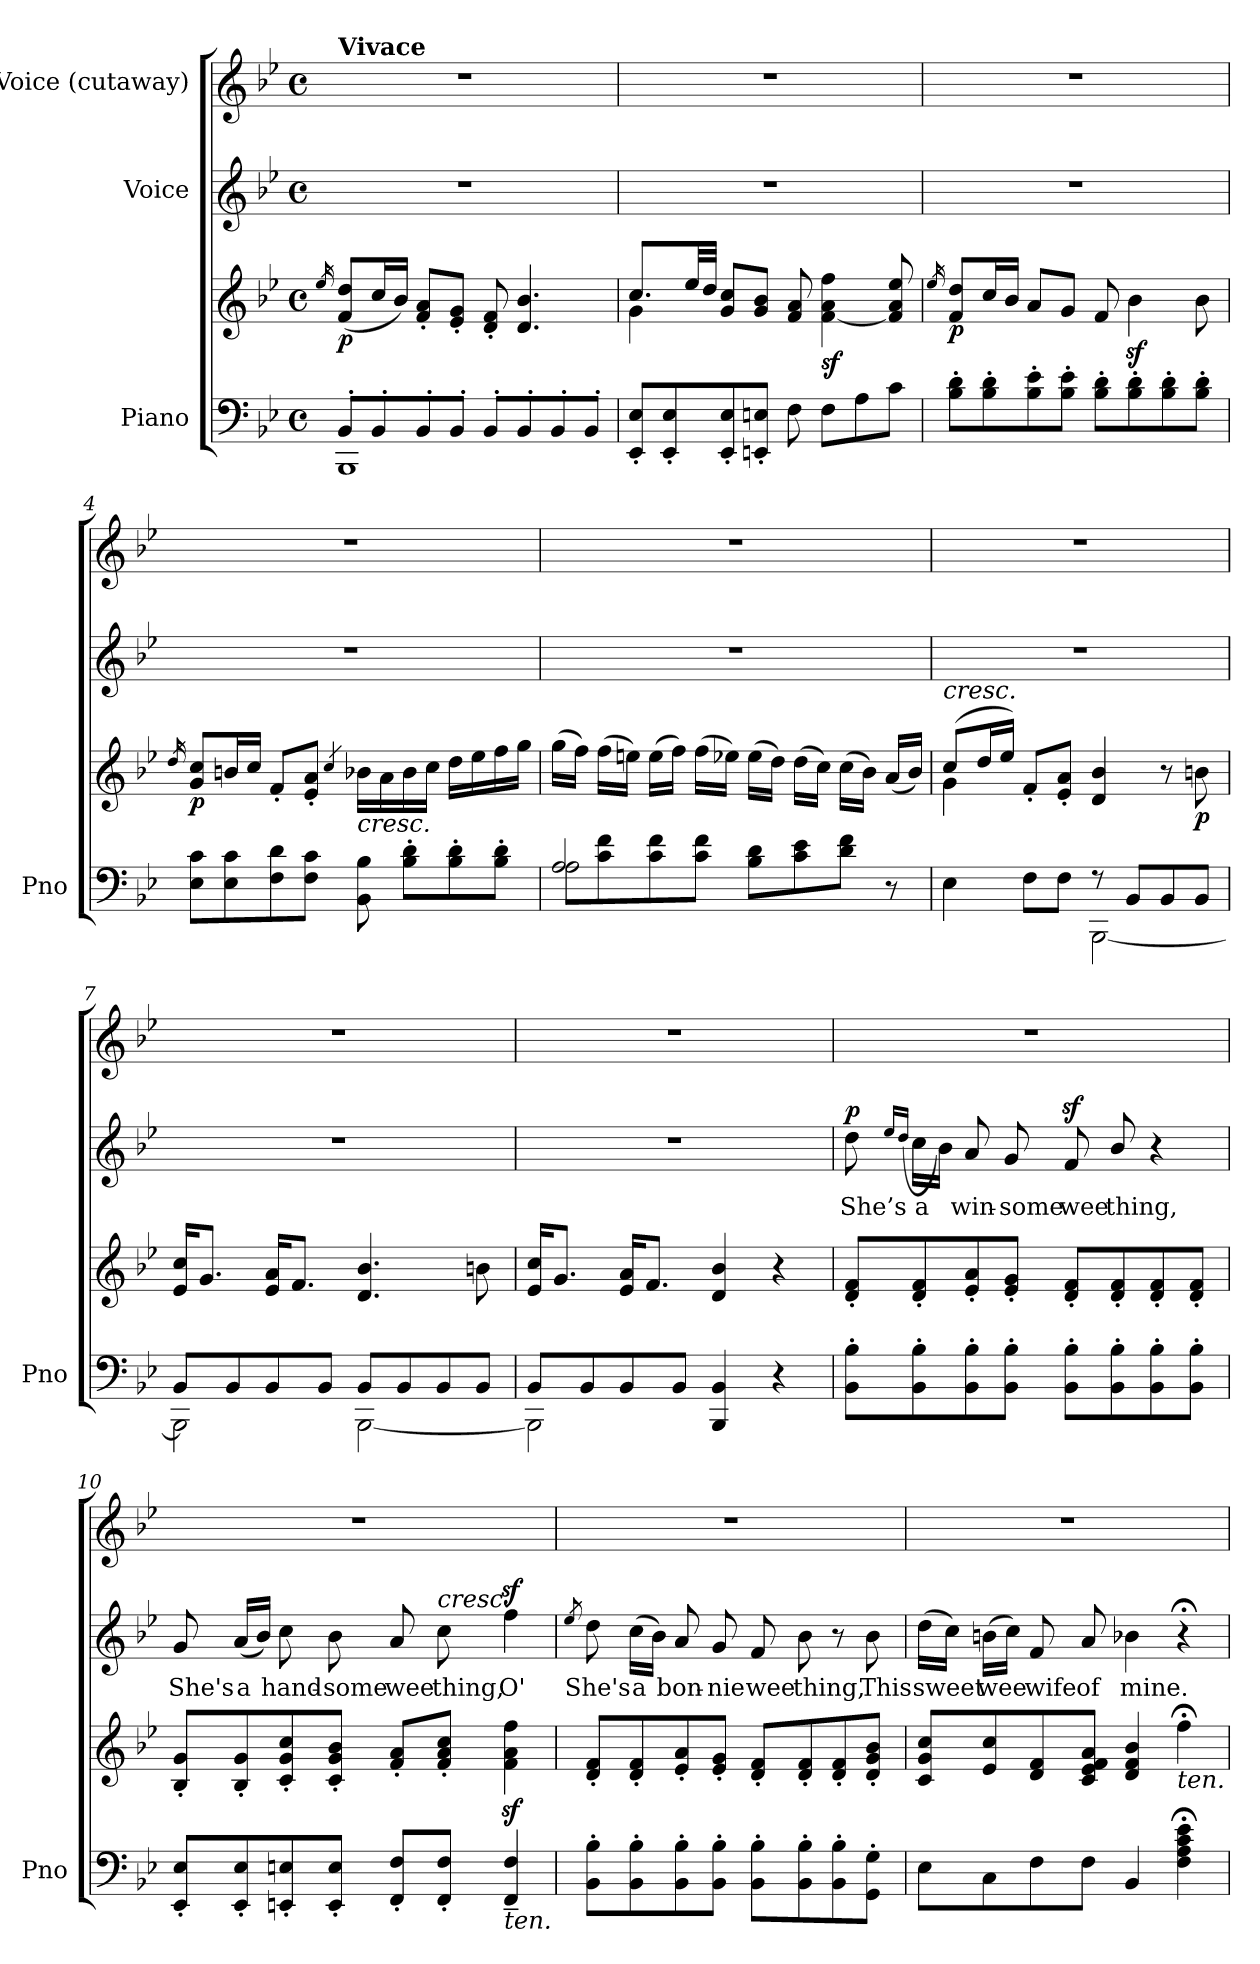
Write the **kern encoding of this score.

**kern	**kern	**dynam	**kern	**text	**dynam	**kern
*part3	*part3	*part3	*part2	*part2	*part2	*part1
*staff4	*staff3	*staff3/4	*staff2	*staff2	*staff2	*staff1
*I"Piano	*	*	*I"Voice	*	*	*I"Voice (cutaway)
*I'Pno	*	*	*	*	*	*
*	*	*	*	*	*	*stria5
*clefF4	*clefG2	*	*clefG2	*	*	*clefG2
*k[b-e-]	*k[b-e-]	*	*k[b-e-]	*	*	*k[b-e-]
*M4/4	*M4/4	*	*M4/4	*	*	*M4/4
*met(c)	*met(c)	*	*met(c)	*	*	*met(c)
=1	=1	=1	=1	=1	=1	=1
.	16qee-/	.	.	.	.	.
*^	*	*	*	*	*	*
!	!	!	!	!	!	!	!LO:TX:a:B:t=Vivace
!	!	!	!LO:DY:b	!	!	!	!
8BB-'/L	1BBB-	(8f/ 8dd/L	p	1r	.	.	1r
8BB-'/	.	16cc/L	.	.	.	.	.
.	.	16b-/JJ)	.	.	.	.	.
8BB-'/	.	8f/' 8a/'L	.	.	.	.	.
8BB-'/J	.	8e-/' 8g/'J	.	.	.	.	.
8BB-'/L	.	8d/' 8f/'	.	.	.	.	.
8BB-'/	.	4.d/ 4.b-/	.	.	.	.	.
8BB-'/	.	.	.	.	.	.	.
8BB-'/J	.	.	.	.	.	.	.
*v	*v	*	*	*	*	*	*
=2	=2	=2	=2	=2	=2	=2
*	*^	*	*	*	*	*
8EE-/' 8E-/'L	8.cc/L	4g\	.	1r	.	.	1r
8EE-/' 8E-/'	.	.	.	.	.	.	.
.	32ee-/LL	.	.	.	.	.	.
.	32dd/JJJ	.	.	.	.	.	.
8EE-/' 8E-/'	8g/ 8cc/L	2.ryy	.	.	.	.	.
8EEn/' 8En/'J	8g/ 8b-/J	.	.	.	.	.	.
8F\	8f/ 8a/	.	.	.	.	.	.
!	!	!	!LO:DY:b	!	!	!	!
8F\L	[4f\ 4a\ 4ff\	.	sf	.	.	.	.
8A\	.	.	.	.	.	.	.
8c\J	8f/] 8a/ 8ee-/	.	.	.	.	.	.
*	*v	*v	*	*	*	*	*
!!LO:LB:g=z
=3	=3	=3	=3	=3	=3	=3
.	16qee-/	.	.	.	.	.
!	!	!LO:DY:b	!	!	!	!
8B-\' 8d\'L	8f/ 8dd/L	p	1r	.	.	1r
8B-\' 8d\'	16cc/L	.	.	.	.	.
.	16b-/JJ	.	.	.	.	.
8B-\' 8e-\'	8a/L	.	.	.	.	.
8B-\' 8e-\'J	8g/J	.	.	.	.	.
8B-\' 8d\'L	8f/	.	.	.	.	.
8B-\' 8d\'	4b-z<\	.	.	.	.	.
8B-\' 8d\'	.	.	.	.	.	.
8B-\' 8d\'J	8b-\	.	.	.	.	.
!!LO:LB:g=z
=4	=4	=4	=4	=4	=4	=4
.	16qdd/	.	.	.	.	.
!	!	!LO:DY:b	!	!	!	!
8E-\ 8c\L	8g/ 8cc/L	p	1r	.	.	1r
8E-\ 8c\	16bn/L	.	.	.	.	.
.	16cc/JJ	.	.	.	.	.
8F\ 8d\	8f'/L	.	.	.	.	.
8F\ 8c\J	8e-/' 8a/'J	.	.	.	.	.
.	4qcc/	.	.	.	.	.
!	!LO:TX:b:i:t=cresc.	!	!	!	!	!
8BB-\ 8B-\	16b-X\LL	.	.	.	.	.
.	16a\	.	.	.	.	.
8B-\' 8d\'L	16b-\	.	.	.	.	.
.	16cc\JJ	.	.	.	.	.
8B-\' 8d\'	16dd\LL	.	.	.	.	.
.	16ee-\	.	.	.	.	.
8B-\' 8d\'J	16ff\	.	.	.	.	.
.	16gg\JJ	.	.	.	.	.
=5	=5	=5	=5	=5	=5	=5
*^	*	*	*	*	*	*
!	!LO:N:head=open	!	!	!	!	!	!
2A/	8A\L	(16gg\LL	.	1r	.	.	1r
!	!	!	!LO:DY:a	!	!	!	!
.	.	16ff\JJ)	other-dynamics	.	.	.	.
.	8c\ 8f\	(16ff\LL	.	.	.	.	.
.	.	16een\JJ)	.	.	.	.	.
.	8c\ 8f\	(16ee\LL	.	.	.	.	.
.	.	16ff\JJ)	.	.	.	.	.
.	8c\ 8f\J	(16ff\LL	.	.	.	.	.
.	.	16ee-X\JJ)	.	.	.	.	.
2ryy	8B-\ 8d\L	(16ee-\LL	.	.	.	.	.
.	.	16dd\JJ)	.	.	.	.	.
.	8c\ 8e-\	(16dd\LL	.	.	.	.	.
.	.	16cc\JJ)	.	.	.	.	.
.	8d\ 8f\J	(16cc\LL	.	.	.	.	.
.	.	16b-\JJ)	.	.	.	.	.
.	8r	(16a/LL	.	.	.	.	.
.	.	16b-/JJ)	.	.	.	.	.
!!LO:LB:g=z
=6	=6	=6	=6	=6	=6	=6	=6
*	*	*^	*	*	*	*	*
!	!	!LO:TX:a:i:t=cresc.	!	!	!	!	!	!
4E-\	2ryy	(8cc/L	4g\	.	1r	.	.	1r
.	.	16dd/L	.	.	.	.	.	.
.	.	16ee-/JJ)	.	.	.	.	.	.
8F\L	.	8f'/L	2.ryy	.	.	.	.	.
8F\J	.	8e-/' 8a/'J	.	.	.	.	.	.
8r	[2BBB-\	4d/ 4b-/	.	.	.	.	.	.
8BB-/L	.	.	.	.	.	.	.	.
8BB-/	.	8r	.	.	.	.	.	.
!	!	!	!	!LO:DY:b	!	!	!	!
8BB-/J	.	8bn\	.	p	.	.	.	.
*	*	*v	*v	*	*	*	*	*
=7	=7	=7	=7	=7	=7	=7	=7
8BB-/L	2BBB-\]	16e-/ 16cc/KL	.	1r	.	.	1r
.	.	8.g/J	.	.	.	.	.
8BB-/	.	.	.	.	.	.	.
8BB-/	.	16e-/ 16a/KL	.	.	.	.	.
.	.	8.f/J	.	.	.	.	.
8BB-/J	.	.	.	.	.	.	.
!	!	!	!LO:DY:b	!	!	!	!
!	!	!	!LO:DY:n=1:b	!	!	!	!
8BB-/L	[2BBB-\	4.d/ 4.b-/	other-dynamics other-dynamics	.	.	.	.
8BB-/	.	.	.	.	.	.	.
8BB-/	.	.	.	.	.	.	.
8BB-/J	.	8bn\	.	.	.	.	.
!!LO:LB:g=z
=8	=8	=8	=8	=8	=8	=8	=8
8BB-/L	2BBB-\]	16e-/ 16cc/KL	.	1r	.	.	1r
.	.	8.g/J	.	.	.	.	.
8BB-/	.	.	.	.	.	.	.
8BB-/	.	16e-/ 16a/KL	.	.	.	.	.
.	.	8.f/J	.	.	.	.	.
8BB-/J	.	.	.	.	.	.	.
4BBB-/ 4BB-/	2ryy	4d/ 4b-/	.	.	.	.	.
4r	.	4r	.	.	.	.	.
*v	*v	*	*	*	*	*	*
=9	=9	=9	=9	=9	=9	=9
!	!	!	!	!LO:LY:b	!LO:DY:a	!
8BB-\' 8B-\'L	8d/' 8f/'L	.	8dd\	She’s	p	1r
.	.	.	16qee-/LL	.	.	.
.	.	.	(>16qdd/JJ	.	.	.
!	!	!	!	!LO:LY:b	!	!
8BB-\' 8B-\'	8d/' 8f/'	.	16cc\LL	a	.	.
.	.	.	16b-\JJ)	.	.	.
!	!	!	!	!LO:LY:b	!	!
8BB-\' 8B-\'	8e-/' 8a/'	.	8a/	win-	.	.
!	!	!	!	!LO:LY:b	!	!
8BB-\' 8B-\'J	8e-/' 8g/'J	.	8g/	-some	.	.
!	!	!	!	!LO:LY:b	!	!
8BB-\' 8B-\'L	8d/' 8f/'L	.	8fz>/	wee	.	.
!	!	!	!	!LO:LY:b	!	!
8BB-\' 8B-\'	8d/' 8f/'	.	8b-/	thing,	.	.
8BB-\' 8B-\'	8d/' 8f/'	.	4r	.	.	.
8BB-\' 8B-\'J	8d/' 8f/'J	.	.	.	.	.
=10	=10	=10	=10	=10	=10	=10
!	!	!	!	!LO:LY:b	!	!
8EE-/' 8E-/'L	8B-/' 8g/'L	.	8g/	She's	.	1r
!	!	!	!	!LO:LY:b	!	!
8EE-/' 8E-/'	8B-/' 8g/'	.	(16a/LL	a	.	.
.	.	.	16b-/JJ)	.	.	.
!	!	!	!	!LO:LY:b	!	!
8EEn/' 8En/'	8c/' 8g/' 8cc/'	.	8cc\	hand-	.	.
!	!	!	!	!LO:LY:b	!	!
8EE/' 8E/'J	8c/' 8g/' 8b-/'J	.	8b-\	-some	.	.
!	!	!	!	!LO:LY:b	!	!
8FF/' 8F/'L	8f/' 8a/'L	.	8a/	wee	.	.
!	!	!	!LO:TX:a:i:t=cresc.	!	!	!
!	!	!	!	!LO:LY:b	!	!
8FF/' 8F/'J	8f/' 8a/' 8cc/'J	.	8cc\	thing,	.	.
!LO:TX:b:i:t=ten.	!	!	!	!	!	!
!	!	!	!	!LO:LY:b	!	!
4FF/~ 4F/~	4f\z> 4a\z> 4ff\z>	.	4ffz>\	O'	.	.
!!LO:PB:g=z
=11	=11	=11	=11	=11	=11	=11
.	.	.	8qee-/	.	.	.
!	!	!	!	!LO:LY:b	!	!
8BB-\' 8B-\'L	8d/' 8f/'L	.	8dd\	She's	.	1r
!	!	!	!	!LO:LY:b	!	!
8BB-\' 8B-\'	8d/' 8f/'	.	(16cc\LL	a	.	.
.	.	.	16b-\JJ)	.	.	.
!	!	!	!	!LO:LY:b	!	!
8BB-\' 8B-\'	8e-/' 8a/'	.	8a/	bon-	.	.
!	!	!	!	!LO:LY:b	!	!
8BB-\' 8B-\'J	8e-/' 8g/'J	.	8g/	-nie	.	.
!	!	!	!	!LO:LY:b	!	!
8BB-\' 8B-\'L	8d/' 8f/'L	.	8f/	wee	.	.
!	!	!	!	!LO:LY:b	!	!
8BB-\' 8B-\'	8d/' 8f/'	.	8b-\	thing,	.	.
8BB-\' 8B-\'	8d/' 8f/'	.	8r	.	.	.
!	!	!	!	!LO:LY:b	!	!
8GG\' 8G\'J	8d/' 8g/' 8b-/'J	.	8b-\	This	.	.
=12	=12	=12	=12	=12	=12	=12
!	!	!	!	!LO:LY:b	!	!
8E-\L	8c/ 8g/ 8cc/L	.	(16dd\LL	sweet	.	1r
.	.	.	16cc\JJ)	.	.	.
!	!	!	!	!LO:LY:b	!	!
8C\	8e-/ 8cc/	.	(16bn\LL	wee	.	.
.	.	.	16cc\JJ)	.	.	.
!	!	!	!	!LO:LY:b	!	!
8F\	8d/ 8f/	.	8f/	wife	.	.
!	!	!	!	!LO:LY:b	!	!
8F\J	8c/ 8e-/ 8f/ 8a/J	.	8a/	of	.	.
!	!	!	!	!LO:LY:b	!	!
4BB-/	4d/ 4f/ 4b-/	.	4b-j\	mine.	.	.
!	!LO:TX:b:i:t=ten.	!	!	!	!	!
4F\;< 4A\;< 4c\;< 4e-\;<	4ff;<\	.	4r;<	.	.	.
=	=	=	=	=	=	=
*-	*-	*-	*-	*-	*-	*-
